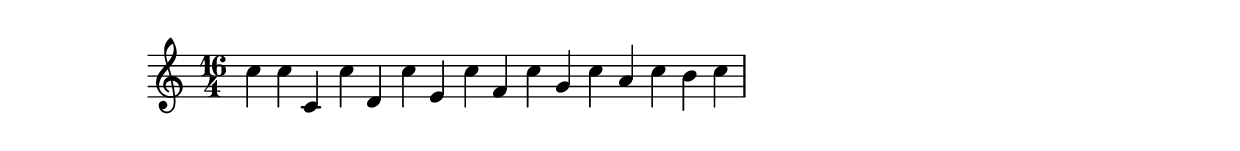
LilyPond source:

\version "1.5.68"

\header{

texidoc="

LilyPond corrects for optical spacing of stems. The overlap between to
adjacent stems of different direction is used as a measure for how
much to correct."

}

\score { 
  \context Voice \notes\relative c {
  % make sure neutral is down.
    \property Voice.Stem \override #'neutral-direction = #-1
	\time 16/4  c''4 c c,  c' d, c' e, c' f, c' g c a c b c
	
  }
  \paper {
    linewidth=-1.0
  }  
}
